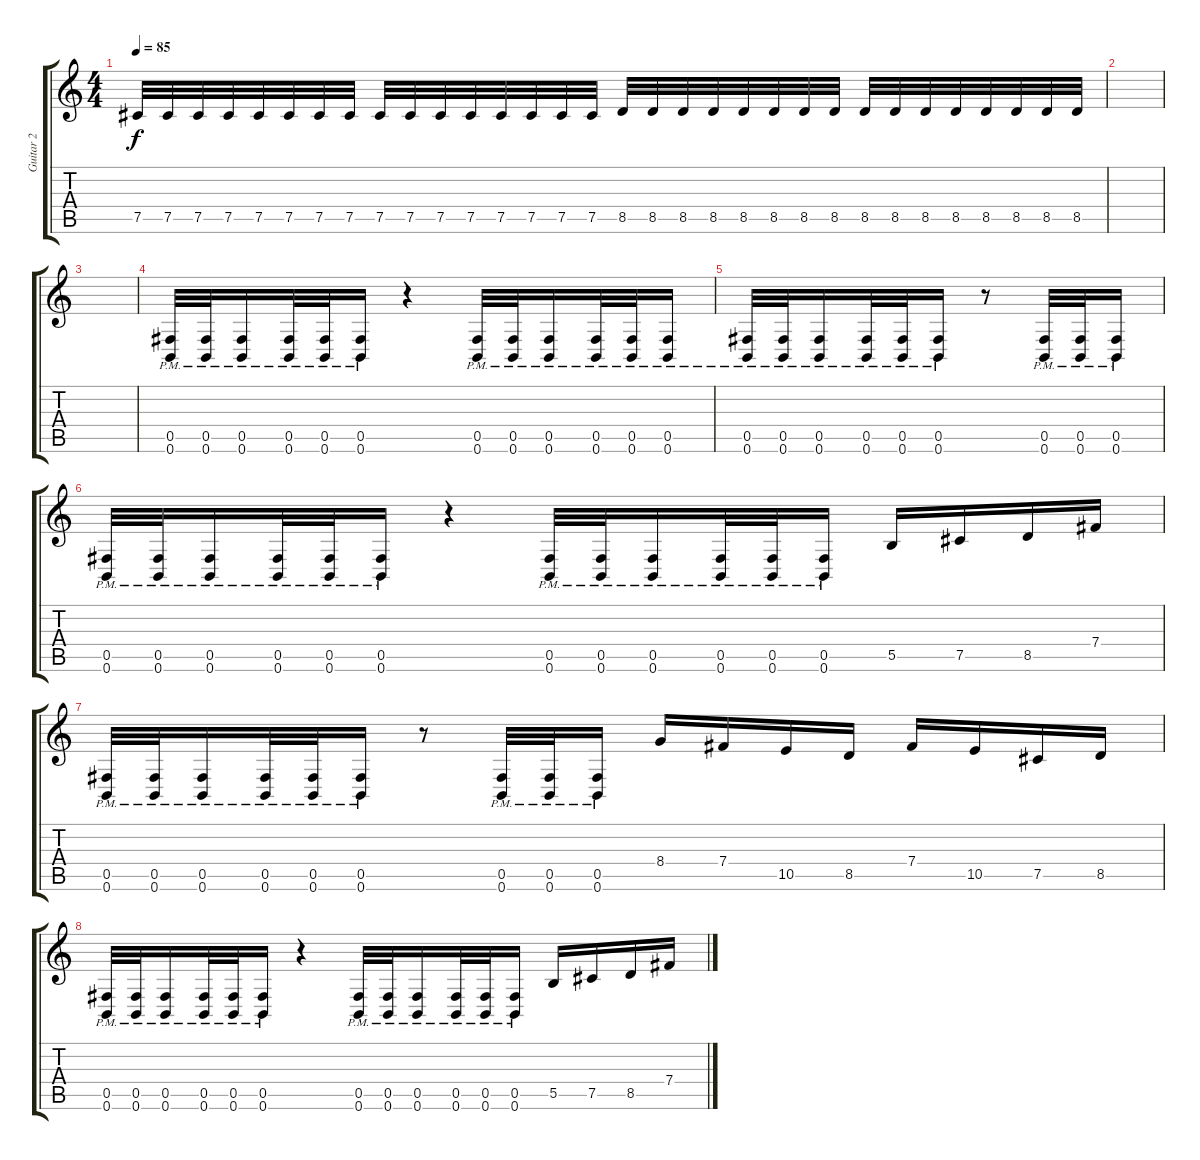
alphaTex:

\track ("Guitar 2" "Guitar 2") {instrument overdrivenguitar}
\staff {score tabs}
\tuning (Db4 Ab3 E3 B2 Gb2 B1) {hide}
\ts (4 4)
\tempo 85
\clef g2
\ks c
7.5.32{dy f} 7.5.32 7.5.32 7.5.32 7.5.32 7.5.32 7.5.32 7.5.32 7.5.32 7.5.32 7.5.32 7.5.32 7.5.32 7.5.32 7.5.32 7.5.32 8.5.32 8.5.32 8.5.32 8.5.32 8.5.32 8.5.32 8.5.32 8.5.32 8.5.32 8.5.32 8.5.32 8.5.32 8.5.32 8.5.32 8.5.32 8.5.32 |
|
|
(0.5{pm} 0.6{pm}).32 (0.5{pm} 0.6{pm}).32 (0.5{pm} 0.6{pm}).16 (0.5{pm} 0.6{pm}).32 (0.5{pm} 0.6{pm}).32 (0.5{pm} 0.6{pm}).16 r.4 (0.5{pm} 0.6{pm}).32 (0.5{pm} 0.6{pm}).32 (0.5{pm} 0.6{pm}).16 (0.5{pm} 0.6{pm}).32 (0.5{pm} 0.6{pm}).32 (0.5{pm} 0.6{pm}).16 |
(0.5{pm} 0.6{pm}).32 (0.5{pm} 0.6{pm}).32 (0.5{pm} 0.6{pm}).16 (0.5{pm} 0.6{pm}).32 (0.5{pm} 0.6{pm}).32 (0.5{pm} 0.6{pm}).16 r.8 (0.5{pm} 0.6{pm}).32 (0.5{pm} 0.6{pm}).32 (0.5{pm} 0.6{pm}).16 |
(0.5{pm} 0.6{pm}).32 (0.5{pm} 0.6{pm}).32 (0.5{pm} 0.6{pm}).16 (0.5{pm} 0.6{pm}).32 (0.5{pm} 0.6{pm}).32 (0.5{pm} 0.6{pm}).16 r.4 (0.5{pm} 0.6{pm}).32 (0.5{pm} 0.6{pm}).32 (0.5{pm} 0.6{pm}).16 (0.5{pm} 0.6{pm}).32 (0.5{pm} 0.6{pm}).32 (0.5{pm} 0.6{pm}).16 5.5.16 7.5.16 8.5.16 7.4.16 |
(0.5{pm} 0.6{pm}).32 (0.5{pm} 0.6{pm}).32 (0.5{pm} 0.6{pm}).16 (0.5{pm} 0.6{pm}).32 (0.5{pm} 0.6{pm}).32 (0.5{pm} 0.6{pm}).16 r.8 (0.5{pm} 0.6{pm}).32 (0.5{pm} 0.6{pm}).32 (0.5{pm} 0.6{pm}).16 8.4.16 7.4.16 10.5.16 8.5.16 7.4.16 10.5.16 7.5.16 8.5.16 |
(0.5{pm} 0.6{pm}).32 (0.5{pm} 0.6{pm}).32 (0.5{pm} 0.6{pm}).16 (0.5{pm} 0.6{pm}).32 (0.5{pm} 0.6{pm}).32 (0.5{pm} 0.6{pm}).16 r.4 (0.5{pm} 0.6{pm}).32 (0.5{pm} 0.6{pm}).32 (0.5{pm} 0.6{pm}).16 (0.5{pm} 0.6{pm}).32 (0.5{pm} 0.6{pm}).32 (0.5{pm} 0.6{pm}).16 5.5.16 7.5.16 8.5.16 7.4.16
